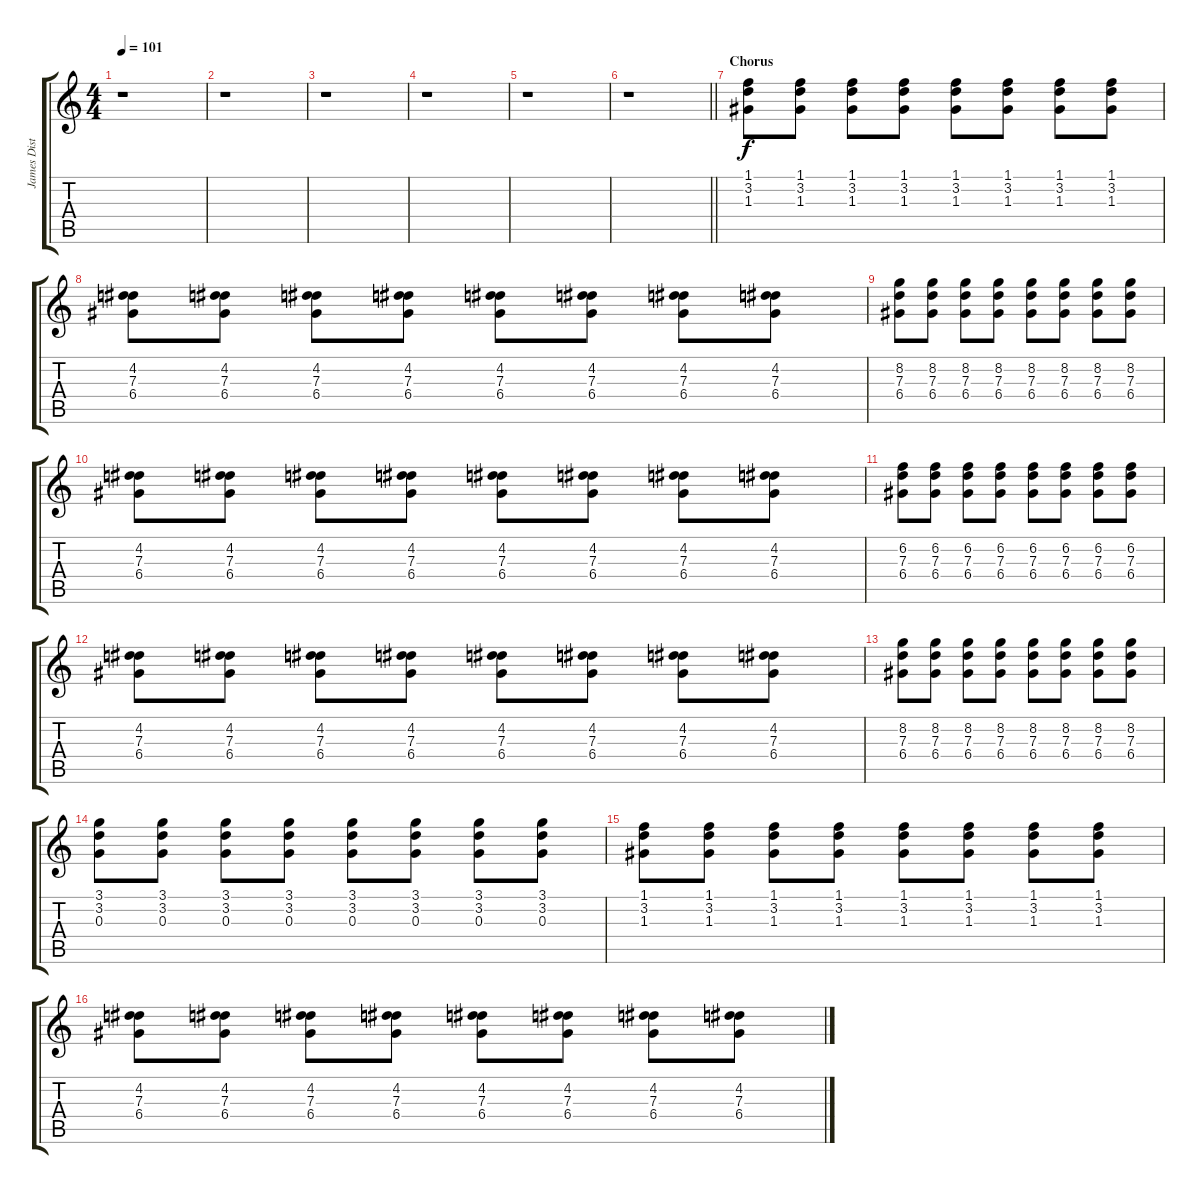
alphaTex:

\track ("James Distortion ( Effects )" "James Dist") {instrument distortionguitar}
\staff {score tabs}
\tuning (E4 B3 G3 D3 A2 E2) {hide}
\ts (4 4)
\tempo 101
\clef g2
\ks c
r.1{dy f} |
r.1 |
r.1 |
r.1 |
r.1 |
\barLineRight lightlight
r.1 |
\section ("" "Chorus")
(1.1 3.2 1.3).8 (1.1 3.2 1.3).8 (1.1 3.2 1.3).8 (1.1 3.2 1.3).8 (1.1 3.2 1.3).8 (1.1 3.2 1.3).8 (1.1 3.2 1.3).8 (1.1 3.2 1.3).8 |
(4.2 7.3 6.4).8 (4.2 7.3 6.4).8 (4.2 7.3 6.4).8 (4.2 7.3 6.4).8 (4.2 7.3 6.4).8 (4.2 7.3 6.4).8 (4.2 7.3 6.4).8 (4.2 7.3 6.4).8 |
(8.2 7.3 6.4).8 (8.2 7.3 6.4).8 (8.2 7.3 6.4).8 (8.2 7.3 6.4).8 (8.2 7.3 6.4).8 (8.2 7.3 6.4).8 (8.2 7.3 6.4).8 (8.2 7.3 6.4).8 |
(4.2 7.3 6.4).8 (4.2 7.3 6.4).8 (4.2 7.3 6.4).8 (4.2 7.3 6.4).8 (4.2 7.3 6.4).8 (4.2 7.3 6.4).8 (4.2 7.3 6.4).8 (4.2 7.3 6.4).8 |
(6.2 7.3 6.4).8 (6.2 7.3 6.4).8 (6.2 7.3 6.4).8 (6.2 7.3 6.4).8 (6.2 7.3 6.4).8 (6.2 7.3 6.4).8 (6.2 7.3 6.4).8 (6.2 7.3 6.4).8 |
(4.2 7.3 6.4).8 (4.2 7.3 6.4).8 (4.2 7.3 6.4).8 (4.2 7.3 6.4).8 (4.2 7.3 6.4).8 (4.2 7.3 6.4).8 (4.2 7.3 6.4).8 (4.2 7.3 6.4).8 |
(8.2 7.3 6.4).8 (8.2 7.3 6.4).8 (8.2 7.3 6.4).8 (8.2 7.3 6.4).8 (8.2 7.3 6.4).8 (8.2 7.3 6.4).8 (8.2 7.3 6.4).8 (8.2 7.3 6.4).8 |
(3.1 3.2 0.3).8 (3.1 3.2 0.3).8 (3.1 3.2 0.3).8 (3.1 3.2 0.3).8 (3.1 3.2 0.3).8 (3.1 3.2 0.3).8 (3.1 3.2 0.3).8 (3.1 3.2 0.3).8 |
(1.1 3.2 1.3).8 (1.1 3.2 1.3).8 (1.1 3.2 1.3).8 (1.1 3.2 1.3).8 (1.1 3.2 1.3).8 (1.1 3.2 1.3).8 (1.1 3.2 1.3).8 (1.1 3.2 1.3).8 |
(4.2 7.3 6.4).8 (4.2 7.3 6.4).8 (4.2 7.3 6.4).8 (4.2 7.3 6.4).8 (4.2 7.3 6.4).8 (4.2 7.3 6.4).8 (4.2 7.3 6.4).8 (4.2 7.3 6.4).8
